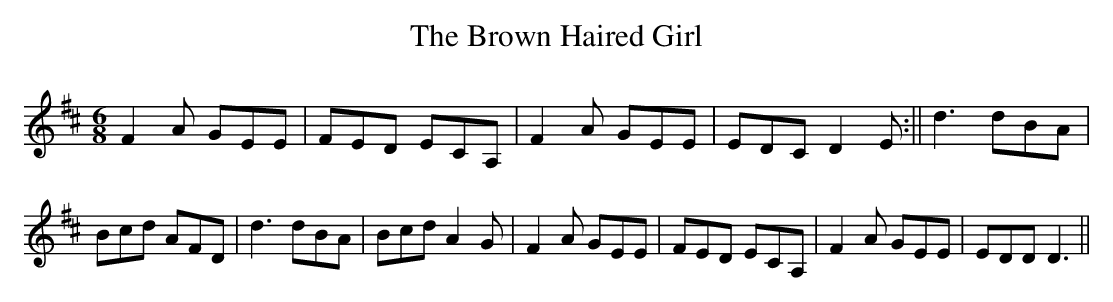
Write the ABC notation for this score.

X:1
T:The Brown Haired Girl
M:6/8
L:1/8
K:D
F2A GEE|FED ECA,|F2A GEE|EDC D2E:||\
d3 dBA|Bcd AFD|d3 dBA|Bcd A2G|\
F2A GEE|FED ECA,|F2A GEE|EDD D3||
